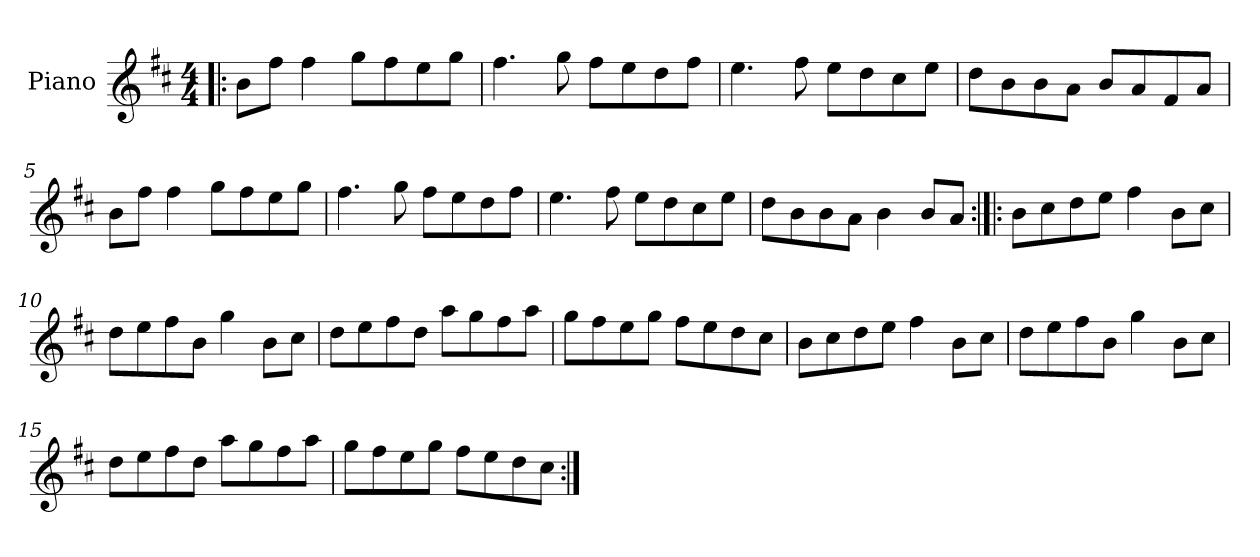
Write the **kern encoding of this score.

**kern
*part1
*staff1
*I"Piano
*I'Pno
*clefG2
*k[f#c#]
*b:
*M4/4
=1!|:
8b\L
8ff#\J
4ff#\
8gg\L
8ff#\
8ee\
8gg\J
=2
4.ff#\
8gg\
8ff#\L
8ee\
8dd\
8ff#\J
=3
4.ee\
8ff#\
8ee\L
8dd\
8cc#\
8ee\J
=4
8dd\L
8b\
8b\
8a\J
8b/L
8a/
8f#/
8a/J
=5
8b\L
8ff#\J
4ff#\
8gg\L
8ff#\
8ee\
8gg\J
=6
4.ff#\
8gg\
8ff#\L
8ee\
8dd\
8ff#\J
=7
4.ee\
8ff#\
8ee\L
8dd\
8cc#\
8ee\J
=8
8dd\L
8b\
8b\
8a\J
4b\
8b/L
8a/J
=9:|!|:
8b\L
8cc#\
8dd\
8ee\J
4ff#\
8b\L
8cc#\J
=10
8dd\L
8ee\
8ff#\
8b\J
4gg\
8b\L
8cc#\J
=11
8dd\L
8ee\
8ff#\
8dd\J
8aa\L
8gg\
8ff#\
8aa\J
=12
8gg\L
8ff#\
8ee\
8gg\J
8ff#\L
8ee\
8dd\
8cc#\J
=13
8b\L
8cc#\
8dd\
8ee\J
4ff#\
8b\L
8cc#\J
=14
8dd\L
8ee\
8ff#\
8b\J
4gg\
8b\L
8cc#\J
=15
8dd\L
8ee\
8ff#\
8dd\J
8aa\L
8gg\
8ff#\
8aa\J
=16
8gg\L
8ff#\
8ee\
8gg\J
8ff#\L
8ee\
8dd\
8cc#\J
=:|!
*-
